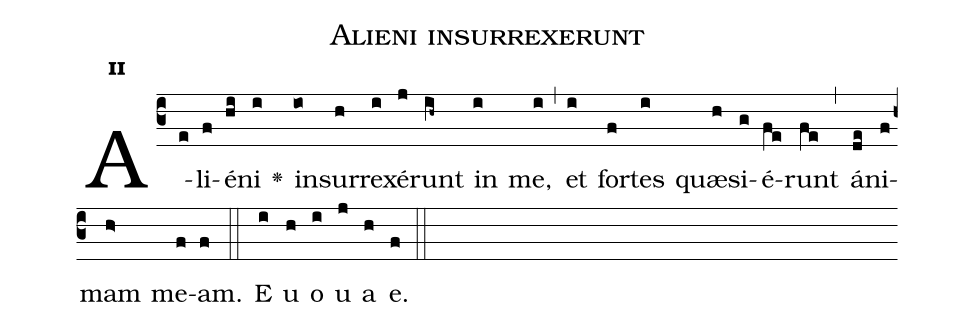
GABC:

name:Alieni insurrexerunt;
office-part:Antiphona;
mode:2;
%%
initial-style: 1;
name: Alieni insurrexerunt;
book: Antiphonae & Responsoria/Tomus III, p. 85;
occasion: Psalterium Hebdomada III Feria VI;
office-part: Hora media Ant 2;
user-notes: ;
commentary: ;
annotation: 2*a;
centering-scheme: english;
fontsize: 12;
font: OFLSortsMillGoudy;
height: 11;
width: 4.5;
%%
(c3)A(e)li(f)é(hi)ni(i) <v>\greheightstar</v>() in(io)sur(h)re(i)xé(j)runt(ih~) in(i) me,(i) (,) et(i) for(f)tes(i) quæ(h)si(g)é(fe)runt(fe) (,) á(de)ni(f)mam(h>) me(f)am.(f) (::)
E(i) u(h) o(i) u(j) a(h) e.(f) (::)
